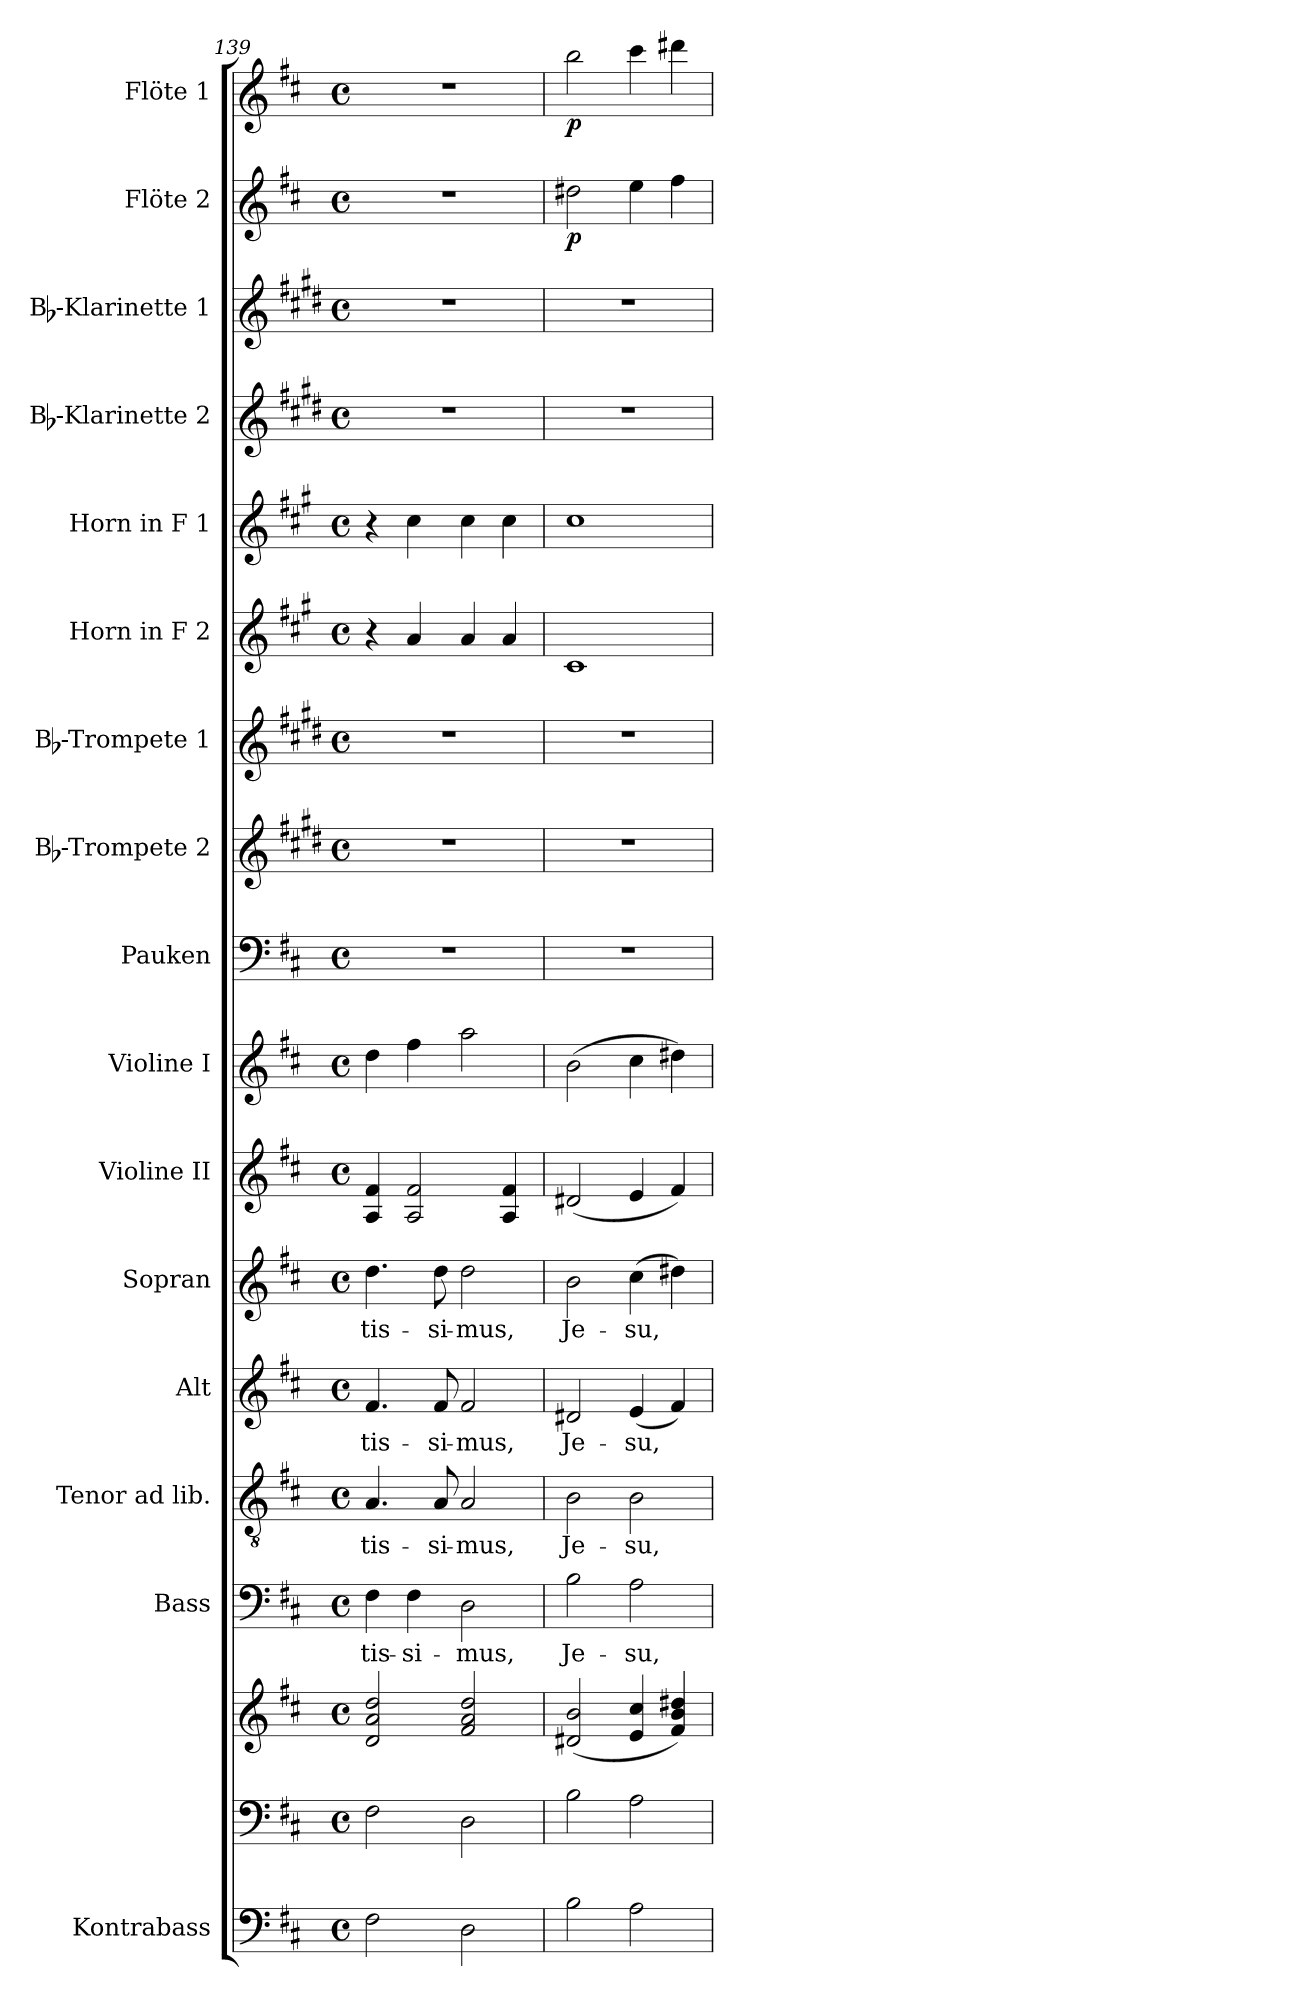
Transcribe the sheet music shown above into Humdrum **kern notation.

**kern	**kern	**kern	**kern	**text	**kern	**text	**kern	**text	**kern	**text	**kern	**kern	**kern	**kern	**kern	**kern	**kern	**kern	**kern	**kern	**dynam	**kern	**dynam
*part17	*part16	*part16	*part15	*part15	*part14	*part14	*part13	*part13	*part12	*part12	*part11	*part10	*part9	*part8	*part7	*part6	*part5	*part4	*part3	*part2	*part2	*part1	*part1
*staff18	*staff17	*staff16	*staff15	*staff15	*staff14	*staff14	*staff13	*staff13	*staff12	*staff12	*staff11	*staff10	*staff9	*staff8	*staff7	*staff6	*staff5	*staff4	*staff3	*staff2	*staff2	*staff1	*staff1
*I"Kontrabass	*	*	*I"Bass	*	*I"Tenor ad lib.	*	*I"Alt	*	*I"Sopran	*	*I"Violine II	*I"Violine I	*I"Pauken	*I"Bb-Trompete 2	*I"Bb-Trompete 1	*I"Horn in F 2	*I"Horn in F 1	*I"Bb-Klarinette 2	*I"Bb-Klarinette 1	*I"Flöte 2	*	*I"Flöte 1	*
*I'Kb.	*	*	*I'B.	*	*I'T.	*	*I'A.	*	*I'S.	*	*I'Vl. II	*I'Vl. I	*I'Pk.	*I'Bb Trp. 2	*I'Bb Trp. 1	*	*	*I'Bb Kl. 2	*I'Bb Kl. 1	*I'Fl. 2	*	*I'Fl. 1	*
*clefF4	*clefF4	*clefG2	*clefF4	*	*clefGv2	*	*clefG2	*	*clefG2	*	*clefG2	*clefG2	*clefF4	*clefG2	*clefG2	*clefG2	*clefG2	*clefG2	*clefG2	*clefG2	*	*clefG2	*
*ITrd7c12	*	*	*	*	*	*	*	*	*	*	*	*	*	*ITrd1c2	*ITrd1c2	*ITrd4c7	*ITrd4c7	*ITrd1c2	*ITrd1c2	*	*	*	*
*k[f#c#]	*k[f#c#]	*k[f#c#]	*k[f#c#]	*	*k[f#c#]	*	*k[f#c#]	*	*k[f#c#]	*	*k[f#c#]	*k[f#c#]	*k[f#c#]	*k[f#c#]	*k[f#c#]	*k[f#c#]	*k[f#c#]	*k[f#c#]	*k[f#c#]	*k[f#c#]	*	*k[f#c#]	*
*D:	*D:	*D:	*D:	*	*D:	*	*D:	*	*D:	*	*D:	*D:	*D:	*D:	*D:	*D:	*D:	*D:	*D:	*D:	*	*D:	*
*M4/4	*M4/4	*M4/4	*M4/4	*	*M4/4	*	*M4/4	*	*M4/4	*	*M4/4	*M4/4	*M4/4	*M4/4	*M4/4	*M4/4	*M4/4	*M4/4	*M4/4	*M4/4	*	*M4/4	*
*met(c)	*met(c)	*met(c)	*met(c)	*	*met(c)	*	*met(c)	*	*met(c)	*	*met(c)	*met(c)	*met(c)	*met(c)	*met(c)	*met(c)	*met(c)	*met(c)	*met(c)	*met(c)	*	*met(c)	*
=139	=139	=139	=139	=139	=139	=139	=139	=139	=139	=139	=139	=139	=139	=139	=139	=139	=139	=139	=139	=139	=139	=139	=139
!	!	!	!	!LO:LY:b	!	!LO:LY:b	!	!LO:LY:b	!	!LO:LY:b	!	!	!	!	!	!	!	!	!	!	!	!	!
2FF#\	2F#\	2d/ 2a/ 2dd/	4F#\	-tis-	4.A/	-tis-	4.f#/	-tis-	4.dd\	-tis-	4A/ 4f#/	4dd\	1r	1r	1r	4r	4r	1r	1r	1r	.	1r	.
!	!	!	!	!LO:LY:b	!	!	!	!	!	!	!	!	!	!	!	!	!	!	!	!	!	!	!
.	.	.	4F#\	-si-	.	.	.	.	.	.	2A/ 2f#/	4ff#\	.	.	.	4d/	4f#\	.	.	.	.	.	.
!	!	!	!	!	!	!LO:LY:b	!	!LO:LY:b	!	!LO:LY:b	!	!	!	!	!	!	!	!	!	!	!	!	!
.	.	.	.	.	8A/	-si-	8f#/	-si-	8dd\	-si-	.	.	.	.	.	.	.	.	.	.	.	.	.
!	!	!	!	!LO:LY:b	!	!LO:LY:b	!	!LO:LY:b	!	!LO:LY:b	!	!	!	!	!	!	!	!	!	!	!	!	!
2DD\	2D\	2f#/ 2a/ 2dd/	2D\	-mus,	2A/	-mus,	2f#/	-mus,	2dd\	-mus,	.	2aa\	.	.	.	4d/	4f#\	.	.	.	.	.	.
.	.	.	.	.	.	.	.	.	.	.	4A/ 4f#/	.	.	.	.	4d/	4f#\	.	.	.	.	.	.
=140	=140	=140	=140	=140	=140	=140	=140	=140	=140	=140	=140	=140	=140	=140	=140	=140	=140	=140	=140	=140	=140	=140	=140
!	!	!	!	!LO:LY:b	!	!LO:LY:b	!	!LO:LY:b	!	!LO:LY:b	!	!	!	!	!	!	!	!	!	!	!LO:DY:b	!	!LO:DY:b
2BB\	2B\	(<2d#X/ 2b/	2B\	Je-	2B\	Je-	2d#X/	Je-	2b\	Je-	(<2d#X/	(>2b\	1r	1r	1r	1F#	1f#	1r	1r	2dd#X\	p	2bb\	p
!	!	!	!	!LO:LY:b	!	!LO:LY:b	!	!LO:LY:b	!	!LO:LY:b	!	!	!	!	!	!	!	!	!	!	!	!	!
2AA\	2A\	4e/ 4cc#/	2A\	-su,	2B\	-su,	(<4e/	-su,	(>4cc#\	-su,	4e/	4cc#\	.	.	.	.	.	.	.	4ee\	.	4ccc#\	.
.	.	4f#/ 4b/ 4dd#X/)	.	.	.	.	4f#/)	.	4dd#X\)	.	4f#/)	4dd#X\)	.	.	.	.	.	.	.	4ff#\	.	4ddd#X\	.
=	=	=	=	=	=	=	=	=	=	=	=	=	=	=	=	=	=	=	=	=	=	=	=
*-	*-	*-	*-	*-	*-	*-	*-	*-	*-	*-	*-	*-	*-	*-	*-	*-	*-	*-	*-	*-	*-	*-	*-
